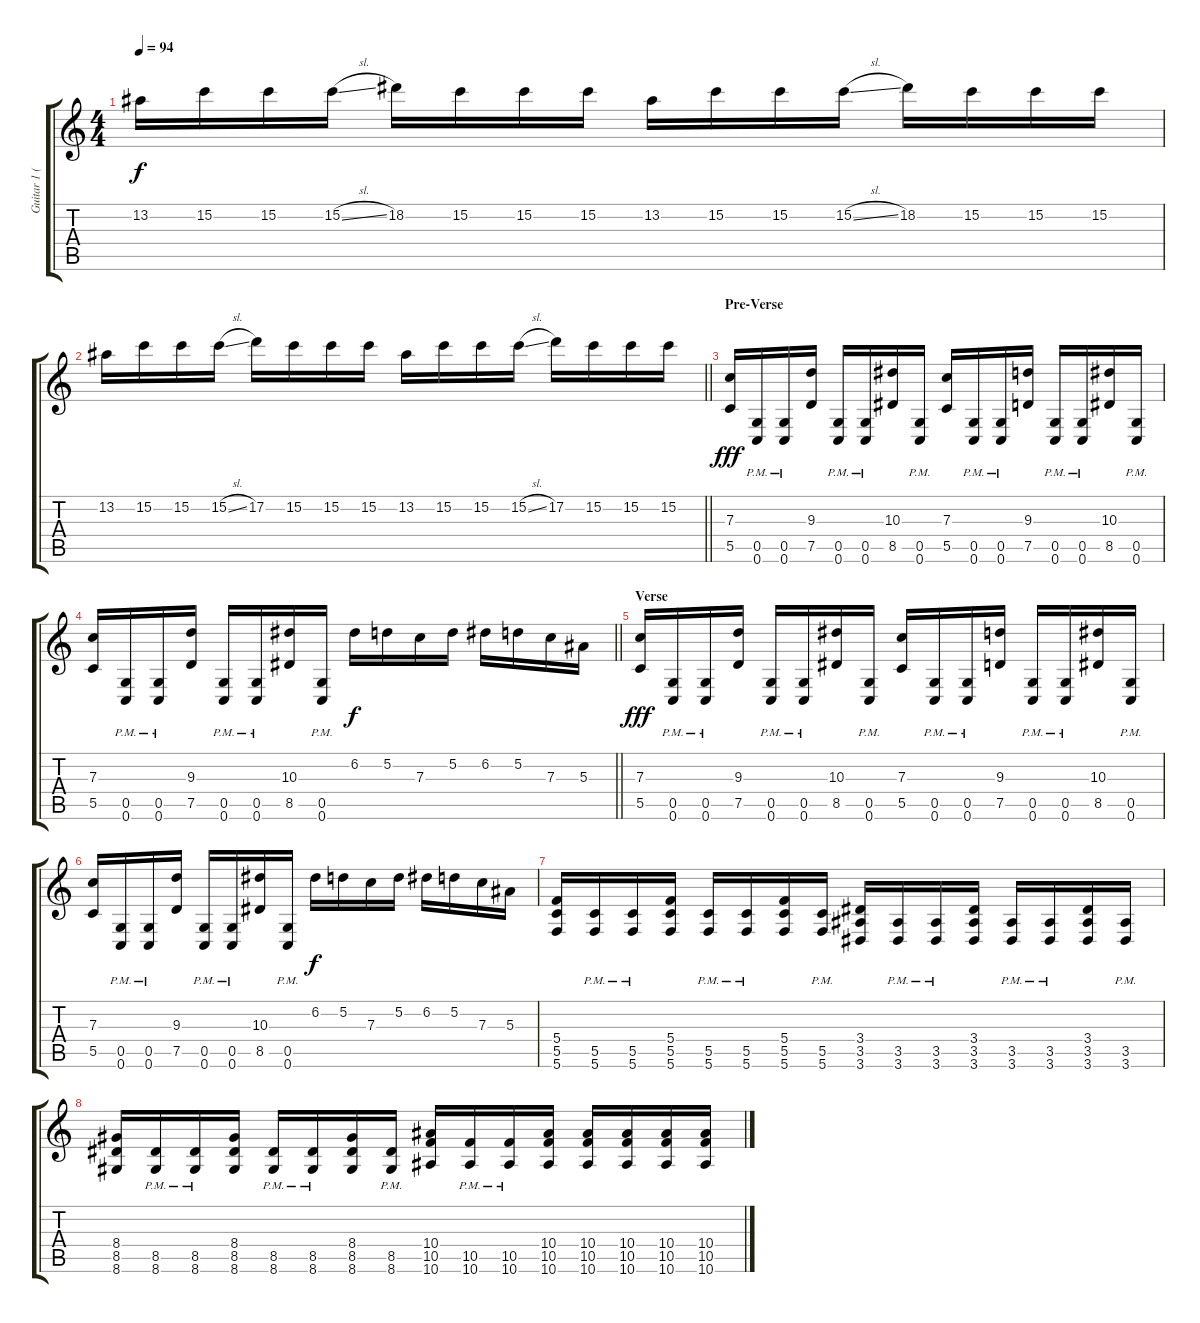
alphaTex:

\track ("Guitar 1 (Dan Jacobs)" "Guitar 1 (") {instrument distortionguitar}
\staff {score tabs}
\tuning (D4 A3 F3 C3 G2 C2) {hide}
\ts (4 4)
\tempo 94
\clef g2
\ks c
13.2.16{dy f} 15.2.16 15.2.16 15.2{sl}.16 18.2.16 15.2.16 15.2.16 15.2.16 13.2.16 15.2.16 15.2.16 15.2{sl}.16 18.2.16 15.2.16 15.2.16 15.2.16 |
\barLineRight lightlight
13.2.16 15.2.16 15.2.16 15.2{sl}.16 17.2.16 15.2.16 15.2.16 15.2.16 13.2.16 15.2.16 15.2.16 15.2{sl}.16 17.2.16 15.2.16 15.2.16 15.2.16 |
\section ("" "Pre-Verse")
(7.3 5.5).16{dy fff} (0.5{pm} 0.6{pm}).16 (0.5{pm} 0.6{pm}).16 (9.3 7.5).16 (0.5{pm} 0.6{pm}).16 (0.5{pm} 0.6{pm}).16 (10.3 8.5).16 (0.5{pm} 0.6{pm}).16 (7.3 5.5).16 (0.5{pm} 0.6{pm}).16 (0.5{pm} 0.6{pm}).16 (9.3 7.5).16 (0.5{pm} 0.6{pm}).16 (0.5{pm} 0.6{pm}).16 (10.3 8.5).16 (0.5{pm} 0.6{pm}).16 |
\barLineRight lightlight
(7.3 5.5).16 (0.5{pm} 0.6{pm}).16 (0.5{pm} 0.6{pm}).16 (9.3 7.5).16 (0.5{pm} 0.6{pm}).16 (0.5{pm} 0.6{pm}).16 (10.3 8.5).16 (0.5{pm} 0.6{pm}).16 6.2.16{dy f} 5.2.16 7.3.16 5.2.16 6.2.16 5.2.16 7.3.16 5.3.16 |
\section ("" "Verse")
(7.3 5.5).16{dy fff} (0.5{pm} 0.6{pm}).16 (0.5{pm} 0.6{pm}).16 (9.3 7.5).16 (0.5{pm} 0.6{pm}).16 (0.5{pm} 0.6{pm}).16 (10.3 8.5).16 (0.5{pm} 0.6{pm}).16 (7.3 5.5).16 (0.5{pm} 0.6{pm}).16 (0.5{pm} 0.6{pm}).16 (9.3 7.5).16 (0.5{pm} 0.6{pm}).16 (0.5{pm} 0.6{pm}).16 (10.3 8.5).16 (0.5{pm} 0.6{pm}).16 |
(7.3 5.5).16 (0.5{pm} 0.6{pm}).16 (0.5{pm} 0.6{pm}).16 (9.3 7.5).16 (0.5{pm} 0.6{pm}).16 (0.5{pm} 0.6{pm}).16 (10.3 8.5).16 (0.5{pm} 0.6{pm}).16 6.2.16{dy f} 5.2.16 7.3.16 5.2.16 6.2.16 5.2.16 7.3.16 5.3.16 |
(5.4 5.5 5.6).16 (5.5{pm} 5.6{pm}).16 (5.5{pm} 5.6{pm}).16 (5.4 5.5 5.6).16 (5.5{pm} 5.6{pm}).16 (5.5{pm} 5.6{pm}).16 (5.4 5.5 5.6).16 (5.5{pm} 5.6{pm}).16 (3.4 3.5 3.6).16 (3.5{pm} 3.6{pm}).16 (3.5{pm} 3.6{pm}).16 (3.4 3.5 3.6).16 (3.5{pm} 3.6{pm}).16 (3.5{pm} 3.6{pm}).16 (3.4 3.5 3.6).16 (3.5{pm} 3.6{pm}).16 |
(8.4 8.5 8.6).16 (8.5{pm} 8.6{pm}).16 (8.5{pm} 8.6{pm}).16 (8.4 8.5 8.6).16 (8.5{pm} 8.6{pm}).16 (8.5{pm} 8.6{pm}).16 (8.4 8.5 8.6).16 (8.5{pm} 8.6{pm}).16 (10.4 10.5 10.6).16 (10.5{pm} 10.6{pm}).16 (10.5{pm} 10.6{pm}).16 (10.4 10.5 10.6).16 (10.4 10.5 10.6).16 (10.4 10.5 10.6).16 (10.4 10.5 10.6).16 (10.4 10.5 10.6).16
